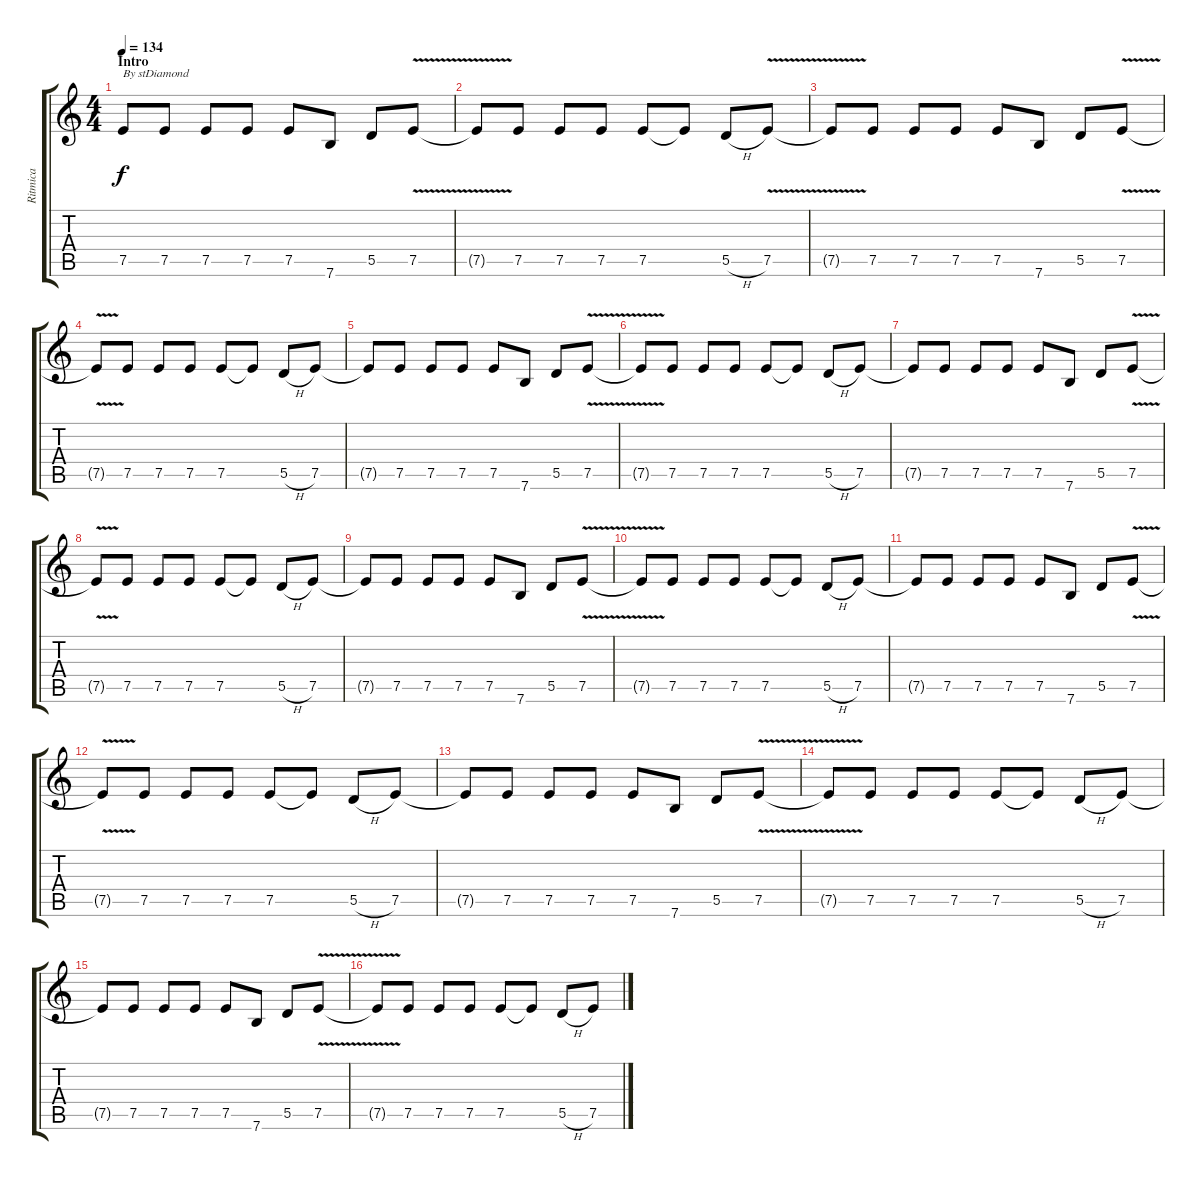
\track ("Ritmica" "Ritmica") {instrument overdrivenguitar}
\staff {score tabs}
\tuning (E4 B3 G3 D3 A2 E2) {hide}
\ts (4 4)
\section ("" "Intro")
\tempo 134
\clef g2
\ks c
7.5.8{txt "By stDiamond" dy f instrument overdrivenguitar} 7.5.8 7.5.8 7.5.8 7.5.8 7.6.8 5.5.8 7.5{v}.8 |
7.5{t}.8 7.5.8 7.5.8 7.5.8 7.5.8 7.5{t}.8 5.5{h}.8 7.5{v}.8 |
7.5{t}.8 7.5.8 7.5.8 7.5.8 7.5.8 7.6.8 5.5.8 7.5{v}.8 |
7.5{t}.8 7.5.8 7.5.8 7.5.8 7.5.8 7.5{t}.8 5.5{h}.8 7.5.8 |
7.5{t}.8 7.5.8 7.5.8 7.5.8 7.5.8 7.6.8 5.5.8 7.5{v}.8 |
7.5{t}.8 7.5.8 7.5.8 7.5.8 7.5.8 7.5{t}.8 5.5{h}.8 7.5.8 |
7.5{t}.8 7.5.8 7.5.8 7.5.8 7.5.8 7.6.8 5.5.8 7.5{v}.8 |
7.5{t}.8 7.5.8 7.5.8 7.5.8 7.5.8 7.5{t}.8 5.5{h}.8 7.5.8 |
7.5{t}.8 7.5.8 7.5.8 7.5.8 7.5.8 7.6.8 5.5.8 7.5{v}.8 |
7.5{t}.8 7.5.8 7.5.8 7.5.8 7.5.8 7.5{t}.8 5.5{h}.8 7.5.8 |
7.5{t}.8 7.5.8 7.5.8 7.5.8 7.5.8 7.6.8 5.5.8 7.5{v}.8 |
7.5{t}.8 7.5.8 7.5.8 7.5.8 7.5.8 7.5{t}.8 5.5{h}.8 7.5.8 |
7.5{t}.8 7.5.8 7.5.8 7.5.8 7.5.8 7.6.8 5.5.8 7.5{v}.8 |
7.5{t}.8 7.5.8 7.5.8 7.5.8 7.5.8 7.5{t}.8 5.5{h}.8 7.5.8 |
7.5{t}.8 7.5.8 7.5.8 7.5.8 7.5.8 7.6.8 5.5.8 7.5{v}.8 |
7.5{t}.8 7.5.8 7.5.8 7.5.8 7.5.8 7.5{t}.8 5.5{h}.8 7.5.8
